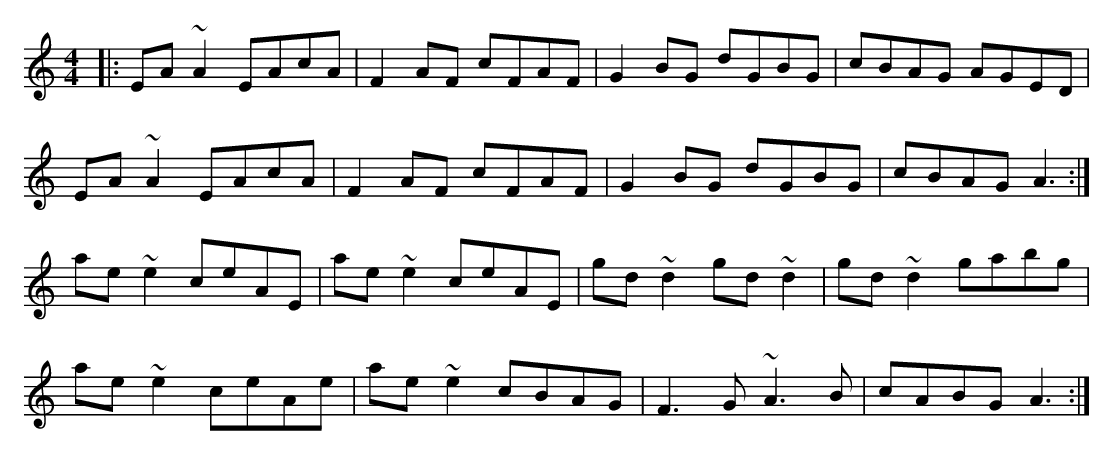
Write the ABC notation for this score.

X:1
M:4/4
K:Amin
|:EA~A2 EAcA|F2AF cFAF|G2BG dGBG|cBAG AGED|
EA~A2 EAcA|F2AF cFAF|G2BG dGBG|cBAG A3:|
ae~e2 ceAE|ae~e2 ceAE|gd~d2 gd~d2|gd~d2 gabg|
ae~e2 ceAe|ae~e2 cBAG|F3G ~A3B|cABG A3:|
